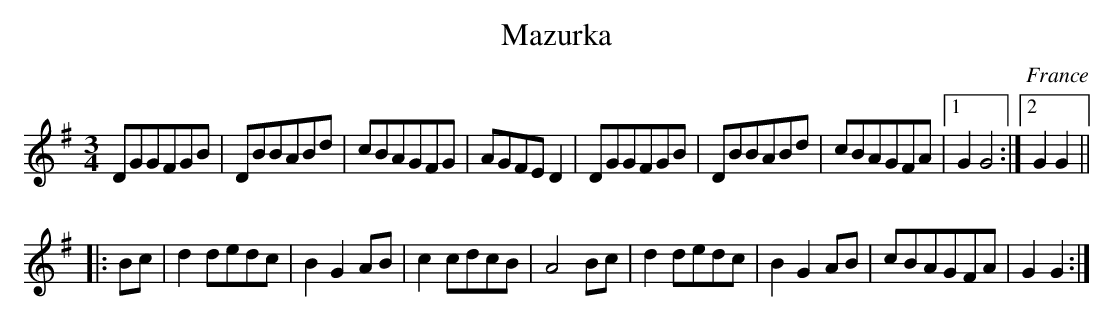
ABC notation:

X:1
T:Mazurka
M:3/4
O:France
K:G major
DGGFGB| DBBABd| cBAGFG| AGFED2|\
DGGFGB| DBBABd| cBAGFA|1 G2G4:|2 G2G2 ||
|: Bc|\
d2dedc| B2G2 AB| c2cdcB| A4 Bc|\
d2dedc| B2G2 AB| cBAGFA| G2G2:|
